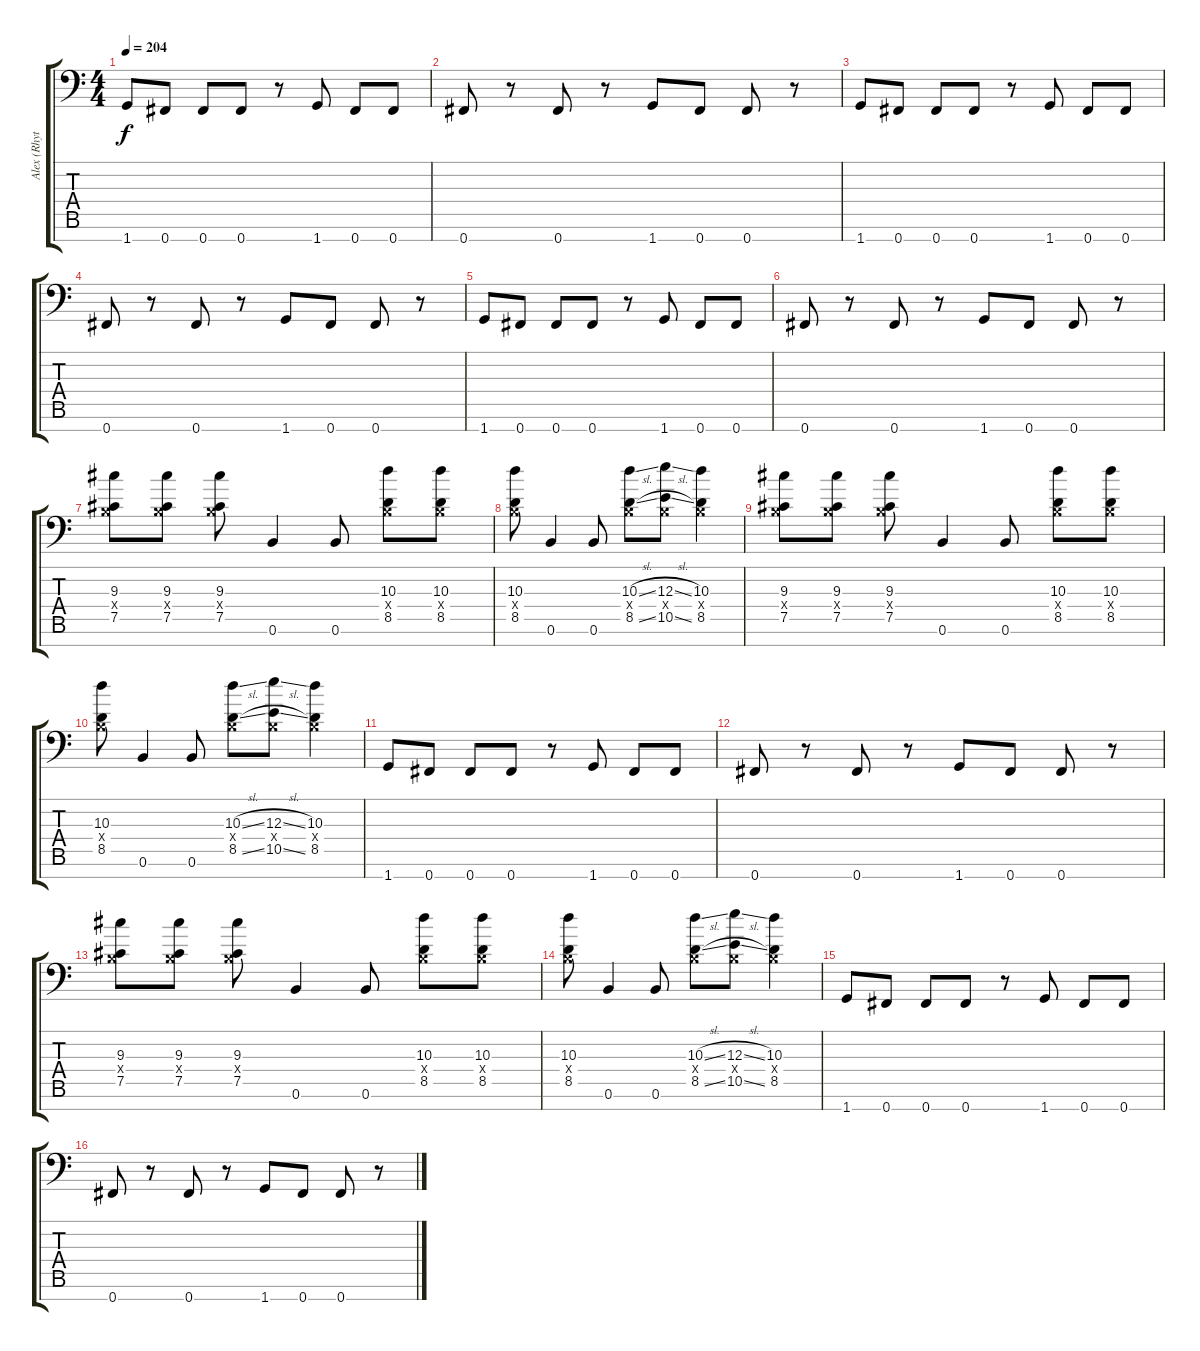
\track ("Alex (Rhythm Guitar) " "Alex (Rhyt") {instrument distortionguitar}
\staff {score tabs}
\tuning (Db4 Ab3 E3 B2 Gb2 B1 Gb1) {hide}
\ts (4 4)
\tempo 204
\clef f4
\ks c
1.7.8{dy f} 0.7.8 0.7.8 0.7.8 r.8 1.7.8 0.7.8 0.7.8 |
0.7.8 r.8 0.7.8 r.8 1.7.8 0.7.8 0.7.8 r.8 |
1.7.8 0.7.8 0.7.8 0.7.8 r.8 1.7.8 0.7.8 0.7.8 |
0.7.8 r.8 0.7.8 r.8 1.7.8 0.7.8 0.7.8 r.8 |
1.7.8 0.7.8 0.7.8 0.7.8 r.8 1.7.8 0.7.8 0.7.8 |
0.7.8 r.8 0.7.8 r.8 1.7.8 0.7.8 0.7.8 r.8 |
(9.3 0.4{x} 7.5).8 (9.3 0.4{x} 7.5).8 (9.3 0.4{x} 7.5).8 0.6.4 0.6.8 (10.3 0.4{x} 8.5).8 (10.3 0.4{x} 8.5).8 |
(10.3 0.4{x} 8.5).8 0.6.4 0.6.8 (10.3{sl} 0.4{x} 8.5{sl}).8 (12.3{sl} 0.4{x} 10.5{sl}).8 (10.3 0.4{x} 8.5).4 |
(9.3 0.4{x} 7.5).8 (9.3 0.4{x} 7.5).8 (9.3 0.4{x} 7.5).8 0.6.4 0.6.8 (10.3 0.4{x} 8.5).8 (10.3 0.4{x} 8.5).8 |
(10.3 0.4{x} 8.5).8 0.6.4 0.6.8 (10.3{sl} 0.4{x} 8.5{sl}).8 (12.3{sl} 0.4{x} 10.5{sl}).8 (10.3 0.4{x} 8.5).4 |
1.7.8 0.7.8 0.7.8 0.7.8 r.8 1.7.8 0.7.8 0.7.8 |
0.7.8 r.8 0.7.8 r.8 1.7.8 0.7.8 0.7.8 r.8 |
(9.3 0.4{x} 7.5).8 (9.3 0.4{x} 7.5).8 (9.3 0.4{x} 7.5).8 0.6.4 0.6.8 (10.3 0.4{x} 8.5).8 (10.3 0.4{x} 8.5).8 |
(10.3 0.4{x} 8.5).8 0.6.4 0.6.8 (10.3{sl} 0.4{x} 8.5{sl}).8 (12.3{sl} 0.4{x} 10.5{sl}).8 (10.3 0.4{x} 8.5).4 |
1.7.8 0.7.8 0.7.8 0.7.8 r.8 1.7.8 0.7.8 0.7.8 |
0.7.8 r.8 0.7.8 r.8 1.7.8 0.7.8 0.7.8 r.8
